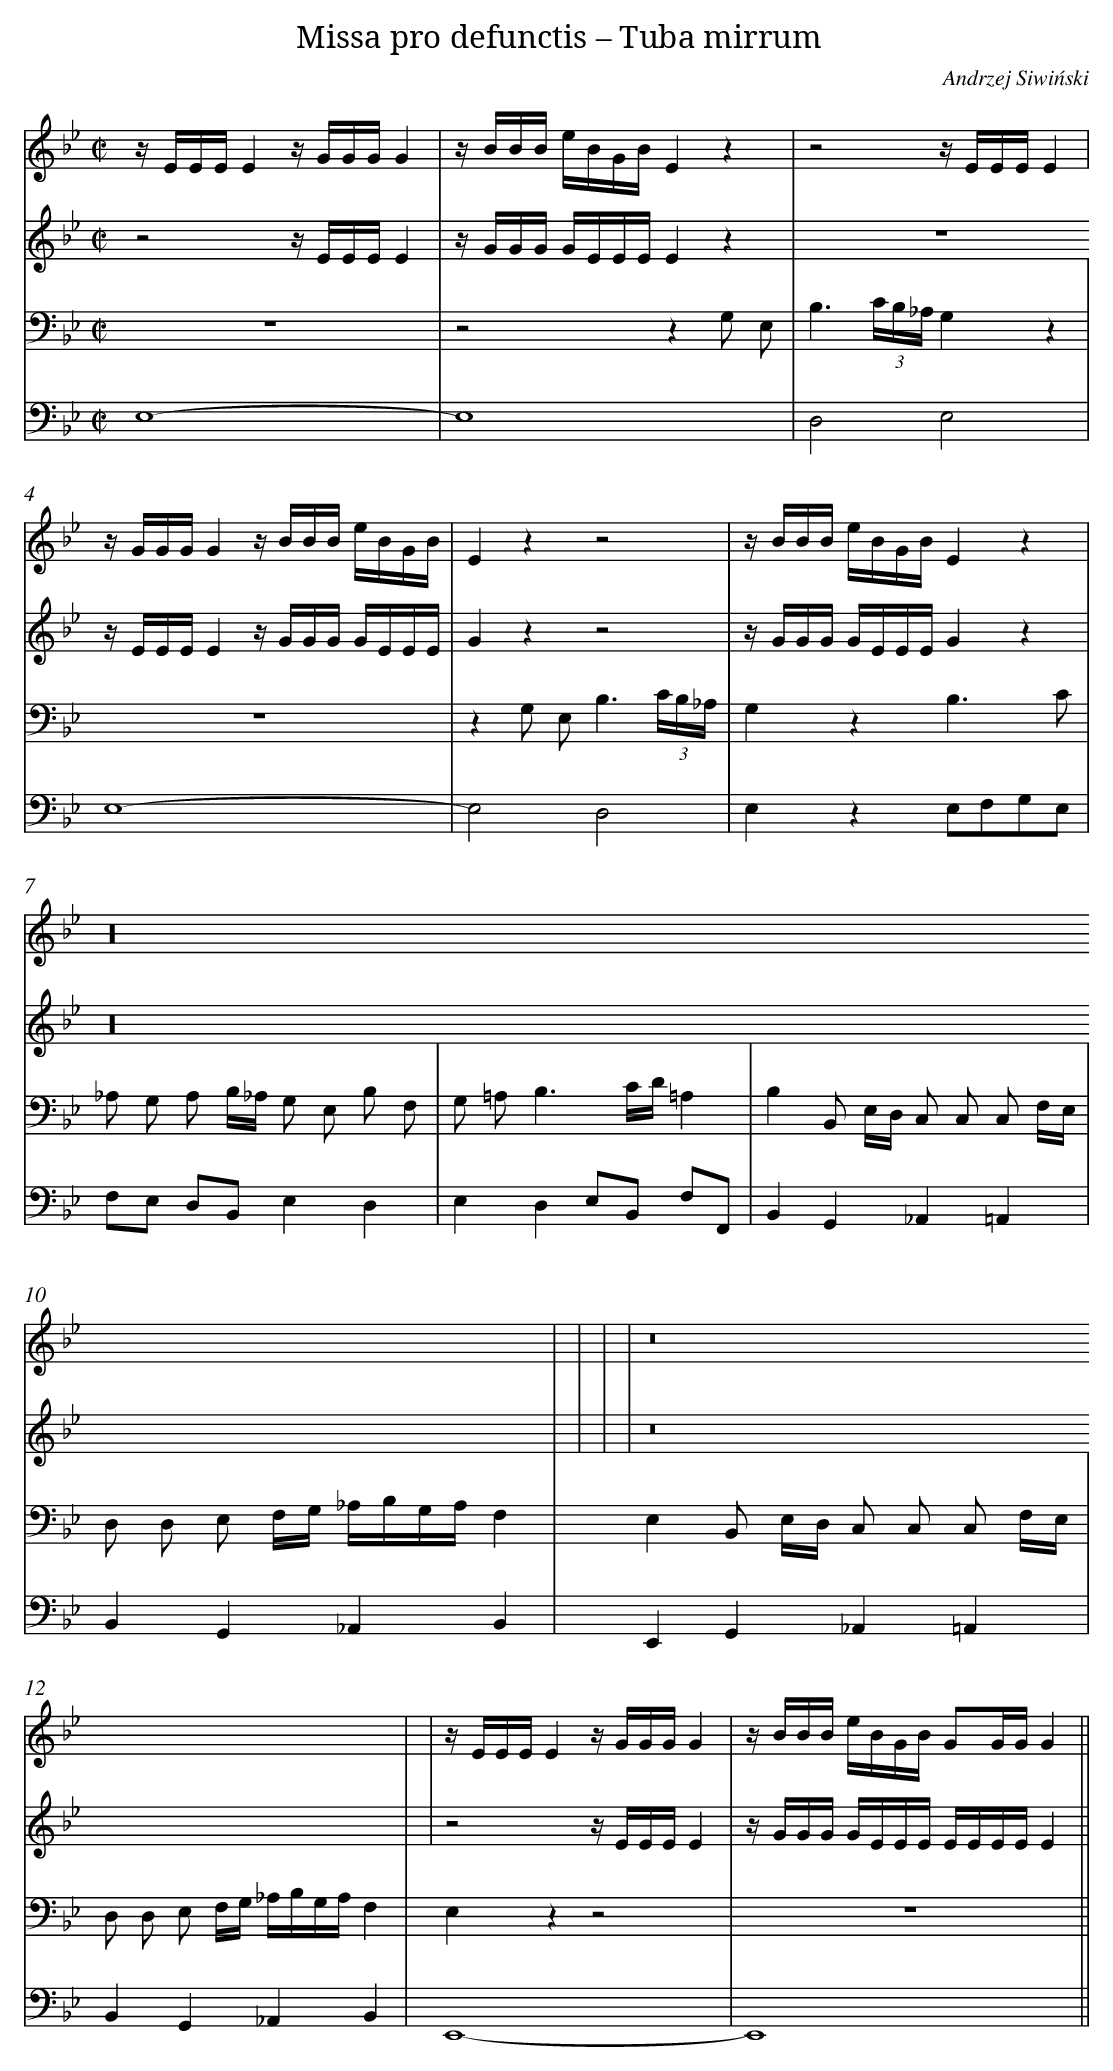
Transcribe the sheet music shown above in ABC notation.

X:1
T: Missa pro defunctis – Tuba mirrum
C: Andrzej Siwiński
L: 1/16
M: C|
V: 1 clef=treble
V: 2 clef=treble
V: 3
V: 4 clef=alto
V: 5 clef=tenor
V: 6 clef=bass
V: 7 clef=treble
V: 8 clef=treble
V: 9 clef=bass
K: Bb
[V:1] z EEEE4z GGGG4 |
[V:2] z8z EEEE4 |
[V:3] x16 |
[V:4] x16 |
[V:5] x16 |
[V:6] z16 |
[V:7] x16 |
[V:8] x16 |
[V:9] E,16- |
[V:1] z BBB eBGBE4z4 |
[V:2] z GGG GEEEE4z4 |
[V:3] x16 |
[V:4] x16 |
[V:5] x16 |
[V:6] z8z4G,2 E,2 |
[V:7] x16 |
[V:8] x16 |
[V:9] E,16 |
[V:1] z8z EEEE4 |
[V:2] z16 [|]
[V:3] x16 |
[V:4] x16 |
[V:5] x16 |
[V:6] B,6(3CB,_A,G,4z4 |
[V:7] x16 |
[V:8] x16 |
[V:9] D,8E,8 |
[V:1] z GGGG4z BBB eBGB |
[V:2] z EEEE4z GGG GEEE |
[V:3] x16 |
[V:4] x16 |
[V:5] x16 |
[V:6] z16 |
[V:7] x16 |
[V:8] x16 |
[V:9] E,16- |
[V:1] E4z4z8 |
[V:2] G4z4z8 |
[V:3] x16 |
[V:4] x16 |
[V:5] x16 |
[V:6] z4G,2 E,4<B,4(3CB,_A, |
[V:7] x16 |
[V:8] x16 |
[V:9] E,8D,8 |
[V:1] z BBB eBGBE4z4 |
[V:2] z GGG GEEEG4z4 |
[V:3] x16 |
[V:4] x16 |
[V:5] x16 |
[V:6] G,4z4B,6C2 |
[V:7] x16 |
[V:8] x16 |
[V:9] E,4z4E,2F,2G,2E,2 |
[V:1] z64 |
[V:2] z64 |
[V:3] x16 |
[V:4] x16 |
[V:5] x16 |
[V:6] _A,2 G,2 A,2 B,_A, G,2 E,2 B,2 F,2 |
[V:7] x16 |
[V:8] x16 |
[V:9] F,2E,2 D,2B,,2E,4D,4 |
[V:1]  |
[V:2]  |
[V:3] x16 |
[V:4] x16 |
[V:5] x16 |
[V:6] G,2 =A,4<B,4CD=A,4 |
[V:7] x16 |
[V:8] x16 |
[V:9] E,4D,4E,2B,,2 F,2F,,2 |
[V:1]  |
[V:2]  |
[V:3] x16 |
[V:4] x16 |
[V:5] x16 |
[V:6] B,4B,,2 E,D, C,2 C,2 C,2 F,E, |
[V:7] x16 |
[V:8] x16 |
[V:9] B,,4G,,4_A,,4=A,,4 |
[V:1]  |
[V:2]  |
[V:3] x16 |
[V:4] x16 |
[V:5] x16 |
[V:6] D,2 D,2 E,2 F,G, _A,B,G,A,F,4 |
[V:7] x16 |
[V:8] x16 |
[V:9] B,,4G,,4_A,,4B,,4 |
[V:1] z32 |
[V:2] z32 |
[V:3] x16 |
[V:4] x16 |
[V:5] x16 |
[V:6] E,4B,,2 E,D, C,2 C,2 C,2 F,E, |
[V:7] x16 |
[V:8] x16 |
[V:9] E,,4G,,4_A,,4=A,,4 |
[V:1]  |
[V:2]  |
[V:3] x16 |
[V:4] x16 |
[V:5] x16 |
[V:6] D,2 D,2 E,2 F,G, _A,B,G,A,F,4 |
[V:7] x16 |
[V:8] x16 |
[V:9] B,,4G,,4_A,,4B,,4 |
[V:1] z EEEE4z GGGG4 |
[V:2] z8z EEEE4 |
[V:3] x16 |
[V:4] x16 |
[V:5] x16 |
[V:6] E,4z4z8 |
[V:7] x16 |
[V:8] x16 |
[V:9] E,,16- |
[V:1] z BBB eBGB G2GGG4 ||
[V:2] z GGG GEEE EEEEE4 ||
[V:3] x16 ||
[V:4] x16 ||
[V:5] x16 ||
[V:6] z16 ||
[V:7] x16 ||
[V:8] x16 ||
[V:9] E,,16 ||
